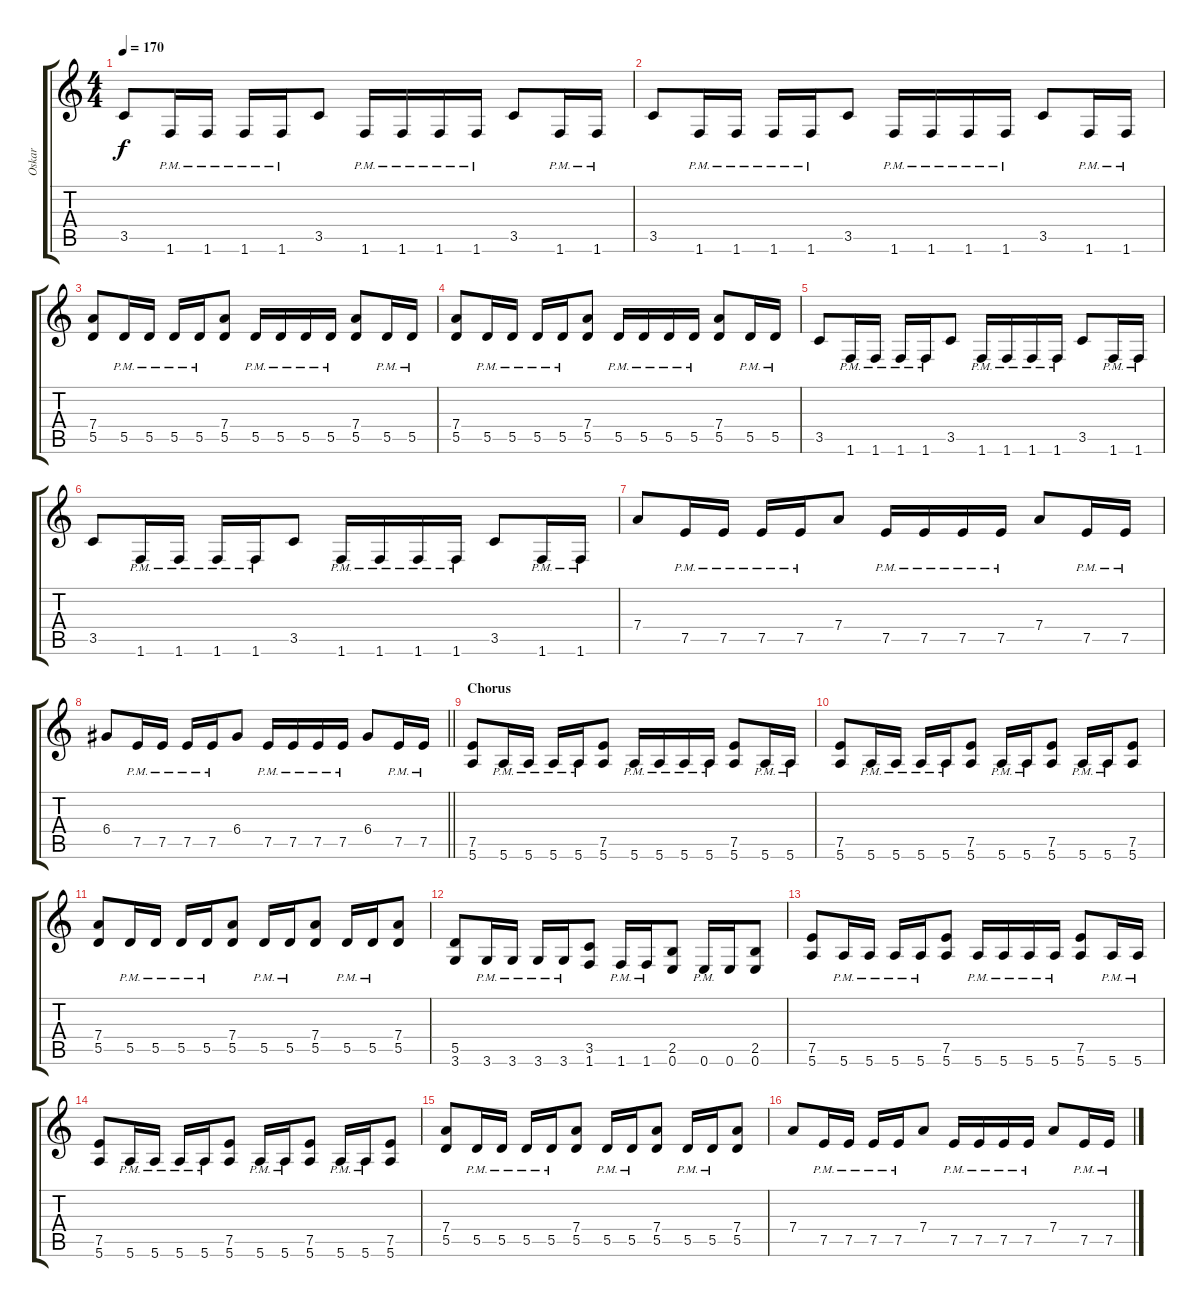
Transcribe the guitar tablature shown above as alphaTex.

\track ("Oskar" "Oskar") {instrument distortionguitar}
\staff {score tabs}
\tuning (E4 B3 G3 D3 A2 E2) {hide}
\ts (4 4)
\tempo 170
\clef g2
\ks c
3.5.8{dy f} 1.6{pm}.16 1.6{pm}.16 1.6{pm}.16 1.6{pm}.16 3.5.8 1.6{pm}.16 1.6{pm}.16 1.6{pm}.16 1.6{pm}.16 3.5.8 1.6{pm}.16 1.6{pm}.16 |
3.5.8 1.6{pm}.16 1.6{pm}.16 1.6{pm}.16 1.6{pm}.16 3.5.8 1.6{pm}.16 1.6{pm}.16 1.6{pm}.16 1.6{pm}.16 3.5.8 1.6{pm}.16 1.6{pm}.16 |
(7.4 5.5).8 5.5{pm}.16 5.5{pm}.16 5.5{pm}.16 5.5{pm}.16 (7.4 5.5).8 5.5{pm}.16 5.5{pm}.16 5.5{pm}.16 5.5{pm}.16 (7.4 5.5).8 5.5{pm}.16 5.5{pm}.16 |
(7.4 5.5).8 5.5{pm}.16 5.5{pm}.16 5.5{pm}.16 5.5{pm}.16 (7.4 5.5).8 5.5{pm}.16 5.5{pm}.16 5.5{pm}.16 5.5{pm}.16 (7.4 5.5).8 5.5{pm}.16 5.5{pm}.16 |
3.5.8 1.6{pm}.16 1.6{pm}.16 1.6{pm}.16 1.6{pm}.16 3.5.8 1.6{pm}.16 1.6{pm}.16 1.6{pm}.16 1.6{pm}.16 3.5.8 1.6{pm}.16 1.6{pm}.16 |
3.5.8 1.6{pm}.16 1.6{pm}.16 1.6{pm}.16 1.6{pm}.16 3.5.8 1.6{pm}.16 1.6{pm}.16 1.6{pm}.16 1.6{pm}.16 3.5.8 1.6{pm}.16 1.6{pm}.16 |
7.4.8 7.5{pm}.16 7.5{pm}.16 7.5{pm}.16 7.5{pm}.16 7.4.8 7.5{pm}.16 7.5{pm}.16 7.5{pm}.16 7.5{pm}.16 7.4.8 7.5{pm}.16 7.5{pm}.16 |
\barLineRight lightlight
6.4.8 7.5{pm}.16 7.5{pm}.16 7.5{pm}.16 7.5{pm}.16 6.4.8 7.5{pm}.16 7.5{pm}.16 7.5{pm}.16 7.5{pm}.16 6.4.8 7.5{pm}.16 7.5{pm}.16 |
\section ("" "Chorus")
(7.5 5.6).8 5.6{pm}.16 5.6{pm}.16 5.6{pm}.16 5.6{pm}.16 (7.5 5.6).8 5.6{pm}.16 5.6{pm}.16 5.6{pm}.16 5.6{pm}.16 (7.5 5.6).8 5.6{pm}.16 5.6{pm}.16 |
(7.5 5.6).8 5.6{pm}.16 5.6{pm}.16 5.6{pm}.16 5.6{pm}.16 (7.5 5.6).8 5.6{pm}.16 5.6{pm}.16 (7.5 5.6).8 5.6{pm}.16 5.6{pm}.16 (7.5 5.6).8 |
(7.4 5.5).8 5.5{pm}.16 5.5{pm}.16 5.5{pm}.16 5.5{pm}.16 (7.4 5.5).8 5.5{pm}.16 5.5{pm}.16 (7.4 5.5).8 5.5{pm}.16 5.5{pm}.16 (7.4 5.5).8 |
(5.5 3.6).8 3.6{pm}.16 3.6{pm}.16 3.6{pm}.16 3.6{pm}.16 (3.5 1.6).8 1.6{pm}.16 1.6{pm}.16 (2.5 0.6).8 0.6{pm}.16 0.6.16 (2.5 0.6).8 |
(7.5 5.6).8 5.6{pm}.16 5.6{pm}.16 5.6{pm}.16 5.6{pm}.16 (7.5 5.6).8 5.6{pm}.16 5.6{pm}.16 5.6{pm}.16 5.6{pm}.16 (7.5 5.6).8 5.6{pm}.16 5.6{pm}.16 |
(7.5 5.6).8 5.6{pm}.16 5.6{pm}.16 5.6{pm}.16 5.6{pm}.16 (7.5 5.6).8 5.6{pm}.16 5.6{pm}.16 (7.5 5.6).8 5.6{pm}.16 5.6{pm}.16 (7.5 5.6).8 |
(7.4 5.5).8 5.5{pm}.16 5.5{pm}.16 5.5{pm}.16 5.5{pm}.16 (7.4 5.5).8 5.5{pm}.16 5.5{pm}.16 (7.4 5.5).8 5.5{pm}.16 5.5{pm}.16 (7.4 5.5).8 |
7.4.8 7.5{pm}.16 7.5{pm}.16 7.5{pm}.16 7.5{pm}.16 7.4.8 7.5{pm}.16 7.5{pm}.16 7.5{pm}.16 7.5{pm}.16 7.4.8 7.5{pm}.16 7.5{pm}.16
